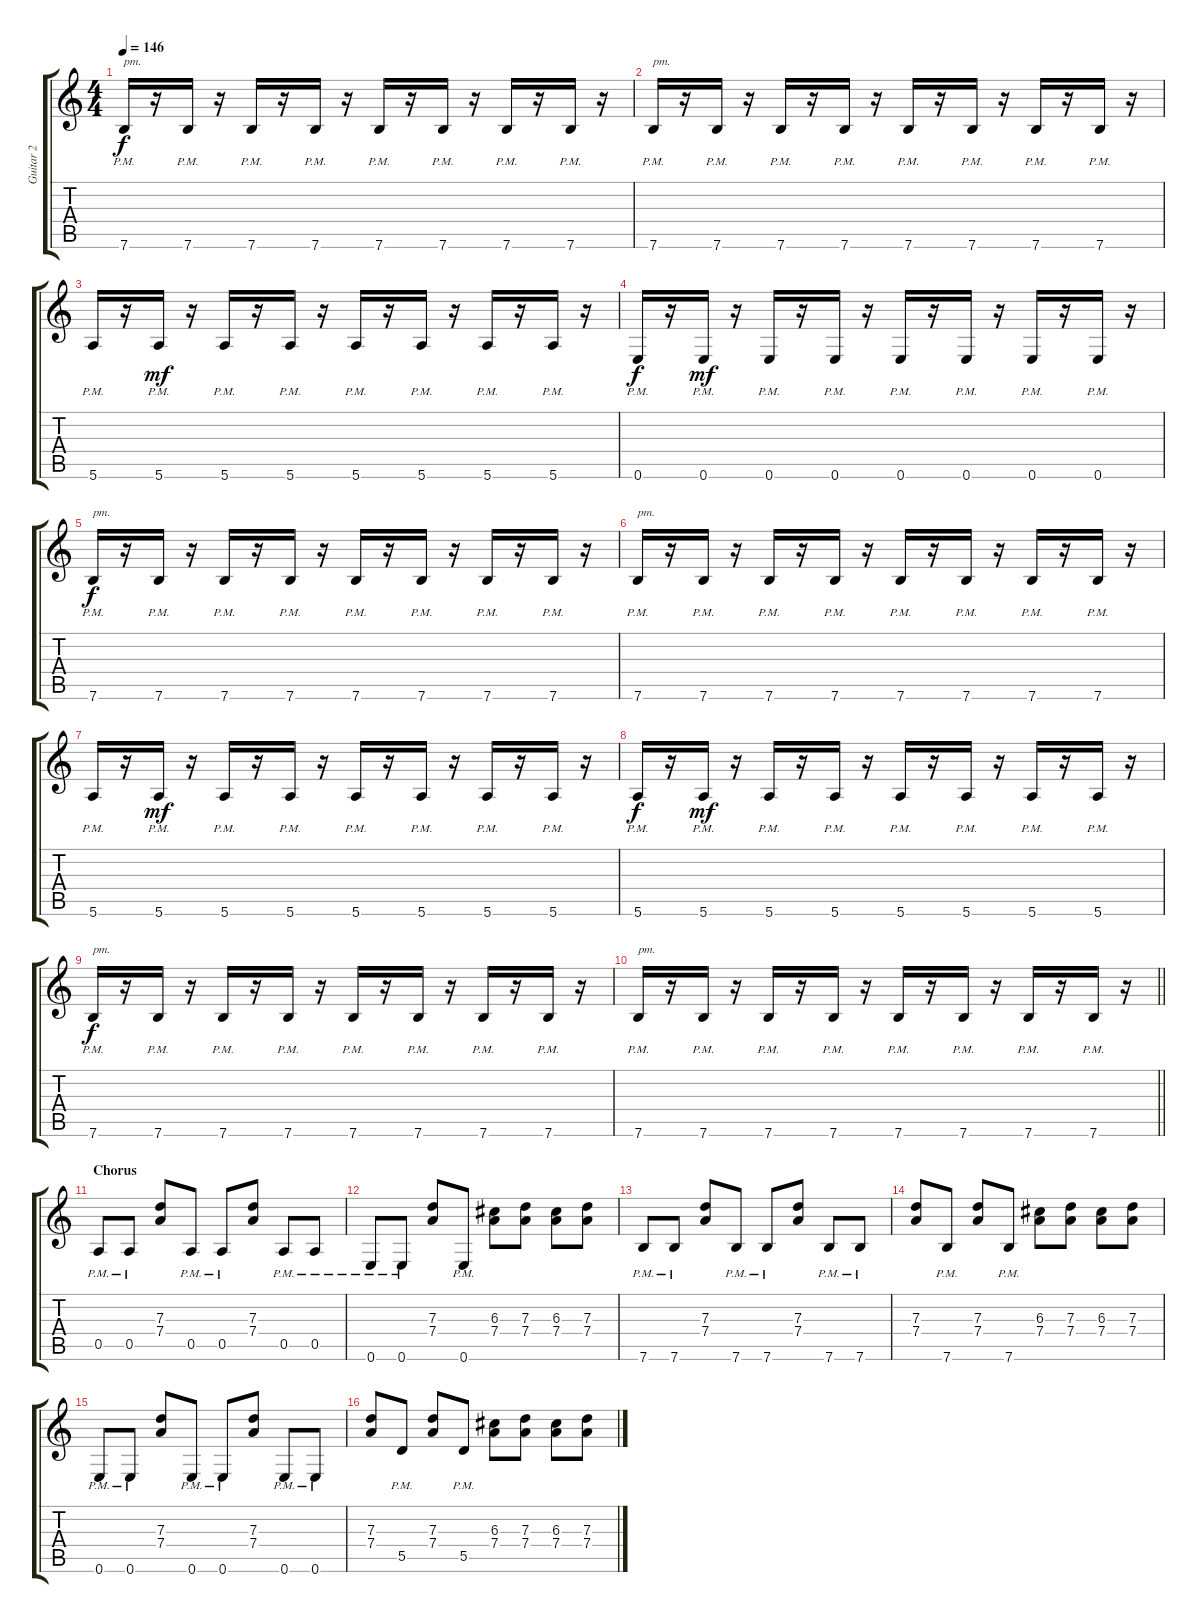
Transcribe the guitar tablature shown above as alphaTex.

\track ("Guitar 2" "Guitar 2") {instrument distortionguitar}
\staff {score tabs}
\tuning (E4 B3 G3 D3 A2 E2) {hide}
\ts (4 4)
\tempo 146
\clef g2
\ks c
7.6{pm}.16{txt "pm." dy f} r.16 7.6{pm}.16 r.16 7.6{pm}.16 r.16 7.6{pm}.16 r.16 7.6{pm}.16 r.16 7.6{pm}.16 r.16 7.6{pm}.16 r.16 7.6{pm}.16 r.16 |
7.6{pm}.16{txt "pm."} r.16 7.6{pm}.16 r.16 7.6{pm}.16 r.16 7.6{pm}.16 r.16 7.6{pm}.16 r.16 7.6{pm}.16 r.16 7.6{pm}.16 r.16 7.6{pm}.16 r.16 |
5.6{pm}.16 r.16 5.6{pm}.16{dy mf} r.16 5.6{pm}.16 r.16 5.6{pm}.16 r.16 5.6{pm}.16 r.16 5.6{pm}.16 r.16 5.6{pm}.16 r.16 5.6{pm}.16 r.16 |
0.6{pm}.16{dy f} r.16 0.6{pm}.16{dy mf} r.16 0.6{pm}.16 r.16 0.6{pm}.16 r.16 0.6{pm}.16 r.16 0.6{pm}.16 r.16 0.6{pm}.16 r.16 0.6{pm}.16 r.16 |
7.6{pm}.16{txt "pm." dy f} r.16 7.6{pm}.16 r.16 7.6{pm}.16 r.16 7.6{pm}.16 r.16 7.6{pm}.16 r.16 7.6{pm}.16 r.16 7.6{pm}.16 r.16 7.6{pm}.16 r.16 |
7.6{pm}.16{txt "pm."} r.16 7.6{pm}.16 r.16 7.6{pm}.16 r.16 7.6{pm}.16 r.16 7.6{pm}.16 r.16 7.6{pm}.16 r.16 7.6{pm}.16 r.16 7.6{pm}.16 r.16 |
5.6{pm}.16 r.16 5.6{pm}.16{dy mf} r.16 5.6{pm}.16 r.16 5.6{pm}.16 r.16 5.6{pm}.16 r.16 5.6{pm}.16 r.16 5.6{pm}.16 r.16 5.6{pm}.16 r.16 |
5.6{pm}.16{dy f} r.16 5.6{pm}.16{dy mf} r.16 5.6{pm}.16 r.16 5.6{pm}.16 r.16 5.6{pm}.16 r.16 5.6{pm}.16 r.16 5.6{pm}.16 r.16 5.6{pm}.16 r.16 |
7.6{pm}.16{txt "pm." dy f} r.16 7.6{pm}.16 r.16 7.6{pm}.16 r.16 7.6{pm}.16 r.16 7.6{pm}.16 r.16 7.6{pm}.16 r.16 7.6{pm}.16 r.16 7.6{pm}.16 r.16 |
\barLineRight lightlight
7.6{pm}.16{txt "pm."} r.16 7.6{pm}.16 r.16 7.6{pm}.16 r.16 7.6{pm}.16 r.16 7.6{pm}.16 r.16 7.6{pm}.16 r.16 7.6{pm}.16 r.16 7.6{pm}.16 r.16 |
\section ("" "Chorus")
0.5{pm}.8 0.5{pm}.8 (7.3 7.4).8 0.5{pm}.8 0.5{pm}.8 (7.3 7.4).8 0.5{pm}.8 0.5{pm}.8 |
0.6{pm}.8 0.6{pm}.8 (7.3 7.4).8 0.6{pm}.8 (6.3 7.4).8 (7.3 7.4).8 (6.3 7.4).8 (7.3 7.4).8 |
7.6{pm}.8 7.6{pm}.8 (7.3 7.4).8 7.6{pm}.8 7.6{pm}.8 (7.3 7.4).8 7.6{pm}.8 7.6{pm}.8 |
(7.3 7.4).8 7.6{pm}.8 (7.3 7.4).8 7.6{pm}.8 (6.3 7.4).8 (7.3 7.4).8 (6.3 7.4).8 (7.3 7.4).8 |
0.6{pm}.8 0.6{pm}.8 (7.3 7.4).8 0.6{pm}.8 0.6{pm}.8 (7.3 7.4).8 0.6{pm}.8 0.6{pm}.8 |
(7.3 7.4).8 5.5{pm}.8 (7.3 7.4).8 5.5{pm}.8 (6.3 7.4).8 (7.3 7.4).8 (6.3 7.4).8 (7.3 7.4).8
